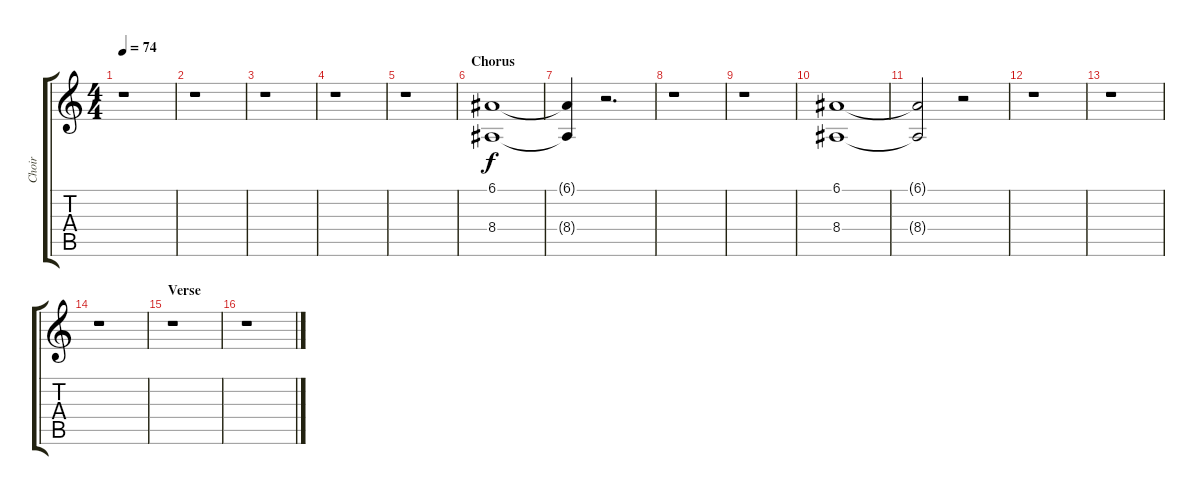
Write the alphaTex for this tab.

\track ("Choir" "Choir") {instrument choiraahs}
\staff {score tabs}
\tuning (E4 B3 G3 D3 A2 E2) {hide}
\ts (4 4)
\tempo 74
\clef g2
\ks c
r.1{dy f} |
r.1 |
r.1 |
r.1 |
r.1 |
\section ("" "Chorus")
(6.1 8.4).1 |
(6.1{t} 8.4{t}).4 r.2{d} |
r.1 |
r.1 |
(6.1 8.4).1 |
(6.1{t} 8.4{t}).2 r.2 |
r.1 |
r.1 |
r.1 |
\section ("" "Verse")
r.1 |
r.1
